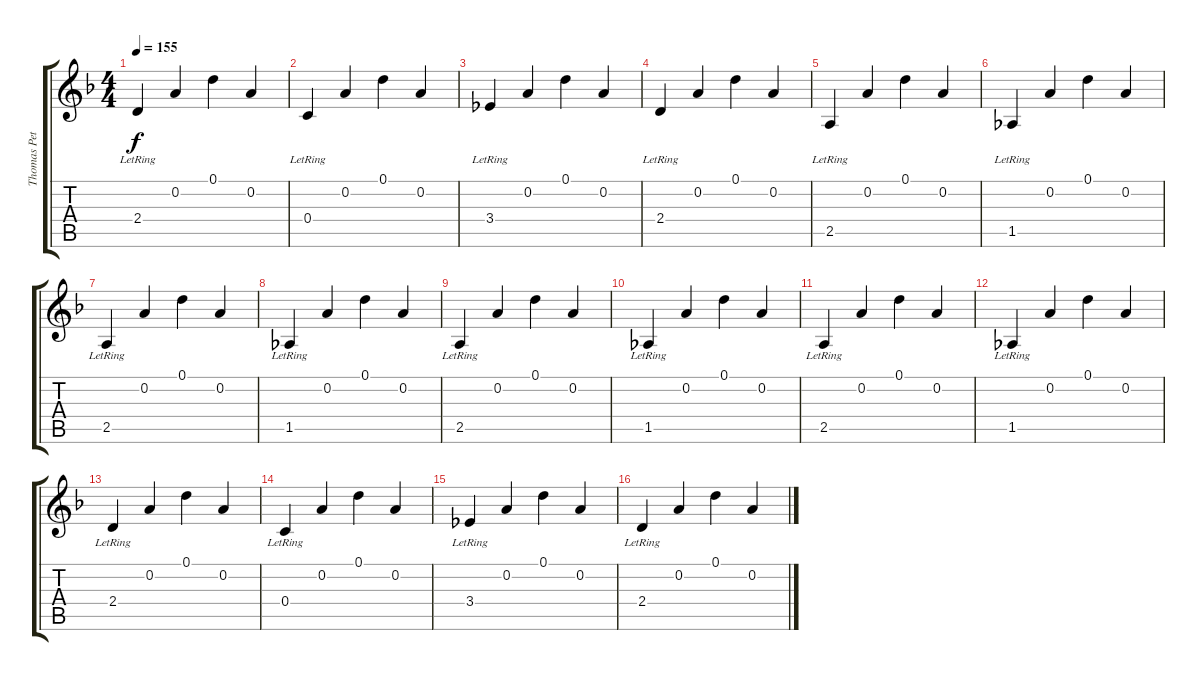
\track ("Thomas Petersson" "Thomas Pet") {instrument acousticguitarsteel}
\staff {score tabs}
\tuning (D4 A3 F3 C3 G2 D2) {hide}
\ts (4 4)
\tempo 155
\clef g2
\ks dminor
2.4{lr}.4{dy f} 0.2.4 0.1.4 0.2.4 |
0.4{lr}.4 0.2.4 0.1.4 0.2.4 |
3.4{lr}.4 0.2.4 0.1.4 0.2.4 |
2.4{lr}.4 0.2.4 0.1.4 0.2.4 |
2.5{lr}.4 0.2.4 0.1.4 0.2.4 |
1.5{lr}.4 0.2.4 0.1.4 0.2.4 |
2.5{lr}.4 0.2.4 0.1.4 0.2.4 |
1.5{lr}.4 0.2.4 0.1.4 0.2.4 |
2.5{lr}.4 0.2.4 0.1.4 0.2.4 |
1.5{lr}.4 0.2.4 0.1.4 0.2.4 |
2.5{lr}.4 0.2.4 0.1.4 0.2.4 |
1.5{lr}.4 0.2.4 0.1.4 0.2.4 |
2.4{lr}.4 0.2.4 0.1.4 0.2.4 |
0.4{lr}.4 0.2.4 0.1.4 0.2.4 |
3.4{lr}.4 0.2.4 0.1.4 0.2.4 |
2.4{lr}.4 0.2.4 0.1.4 0.2.4
